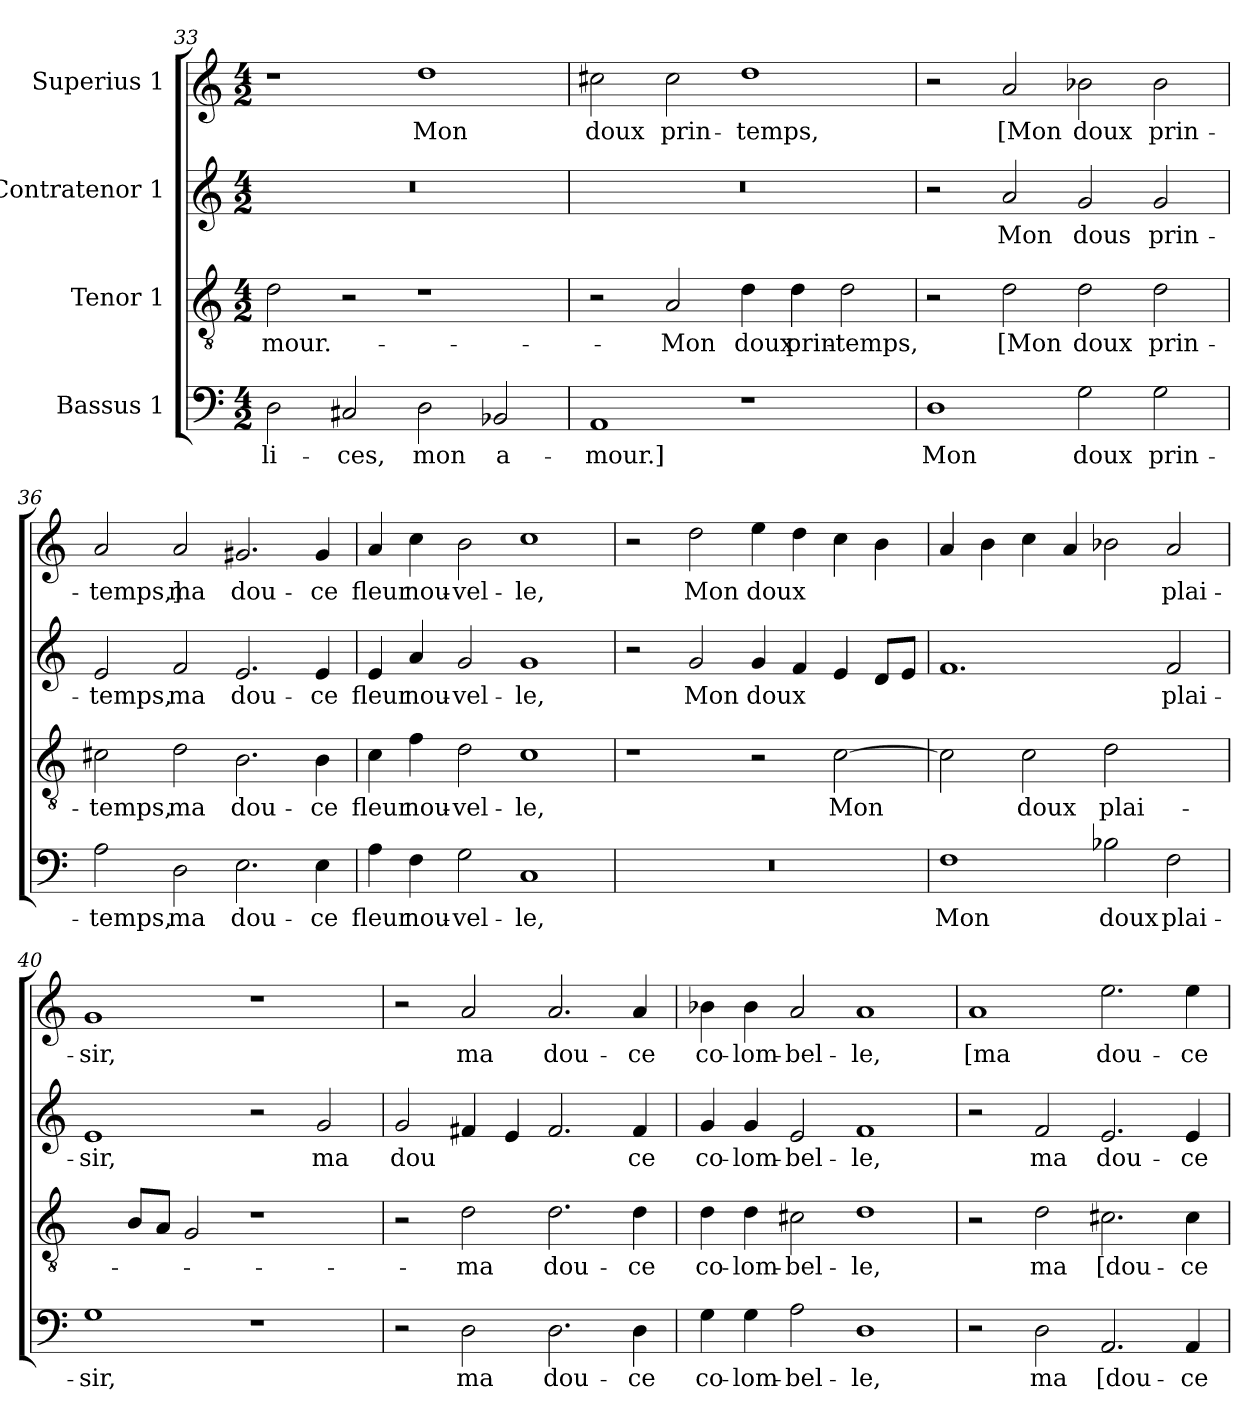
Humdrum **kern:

**kern	**text	**kern	**text	**kern	**text	**kern	**text
*part4	*part4	*part3	*part3	*part2	*part2	*part1	*part1
*staff4	*staff4	*staff3	*staff3	*staff2	*staff2	*staff1	*staff1
*I"Bassus 1	*	*I"Tenor 1	*	*I"Contratenor 1	*	*I"Superius 1	*
*clefF4	*	*clefGv2	*	*clefG2	*	*clefG2	*
*k[]	*	*k[]	*	*k[]	*	*k[]	*
*C:	*	*C:	*	*C:	*	*C:	*
*M4/2	*	*M4/2	*	*M4/2	*	*M4/2	*
=33	=33	=33	=33	=33	=33	=33	=33
!	!LO:LY:b	!	!LO:LY:b	!	!	!	!
2D\	-li-	2d\	-mour.-	0r	.	1r	.
!	!LO:LY:b	!	!	!	!	!	!
2C#X/	-ces,	2r	.	.	.	.	.
!	!LO:LY:b	!	!	!	!	!	!LO:LY:b
2D\	mon	1r	.	.	.	1dd	Mon
!	!LO:LY:b	!	!	!	!	!	!
2BB-X/	a-	.	.	.	.	.	.
=34	=34	=34	=34	=34	=34	=34	=34
!	!LO:LY:b	!	!	!	!	!	!LO:LY:b
1AA	-mour.]	2r	.	0r	.	2cc#X\	doux
!	!	!	!LO:LY:b	!	!	!	!LO:LY:b
.	.	2A/	-Mon	.	.	2cc#\	prin-
!	!	!	!LO:LY:b	!	!	!	!LO:LY:b
1r	.	4d\	doux	.	.	1dd	-temps,
!	!	!	!LO:LY:b	!	!	!	!
.	.	4d\	prin-	.	.	.	.
!	!	!	!LO:LY:b	!	!	!	!
.	.	2d\	-temps,	.	.	.	.
=35	=35	=35	=35	=35	=35	=35	=35
!	!LO:LY:b	!	!	!	!	!	!
1D	Mon	2r	.	2r	.	2r	.
!	!	!	!LO:LY:b	!	!LO:LY:b	!	!LO:LY:b
.	.	2d\	[Mon	2a/	Mon	2a/	[Mon
!	!LO:LY:b	!	!LO:LY:b	!	!LO:LY:b	!	!LO:LY:b
2G\	doux	2d\	doux	2g/	dous	2b-X\	doux
!	!LO:LY:b	!	!LO:LY:b	!	!LO:LY:b	!	!LO:LY:b
2G\	prin-	2d\	prin-	2g/	prin-	2b-\	prin-
!!LO:LB:g=z
=36	=36	=36	=36	=36	=36	=36	=36
!	!LO:LY:b	!	!LO:LY:b	!	!LO:LY:b	!	!LO:LY:b
2A\	-temps,	2c#X\	-temps,	2e/	-temps,	2a/	-temps,]
!	!LO:LY:b	!	!LO:LY:b	!	!LO:LY:b	!	!LO:LY:b
2D\	ma	2d\	ma	2f/	ma	2a/	ma
!	!LO:LY:b	!	!LO:LY:b	!	!LO:LY:b	!	!LO:LY:b
2.E\	dou-	2.B\	dou-	2.e/	dou-	2.g#X/	dou-
!	!LO:LY:b	!	!LO:LY:b	!	!LO:LY:b	!	!LO:LY:b
4E\	-ce	4B\	-ce	4e/	-ce	4g#/	-ce
=37	=37	=37	=37	=37	=37	=37	=37
!	!LO:LY:b	!	!LO:LY:b	!	!LO:LY:b	!	!LO:LY:b
4A\	fleur	4c\	fleur	4e/	fleur	4a/	fleur
!	!LO:LY:b	!	!LO:LY:b	!	!LO:LY:b	!	!LO:LY:b
4F\	nou-	4f\	nou-	4a/	nou-	4cc\	nou-
!	!LO:LY:b	!	!LO:LY:b	!	!LO:LY:b	!	!LO:LY:b
2G\	-vel-	2d\	-vel-	2g/	-vel-	2b\	-vel-
!	!LO:LY:b	!	!LO:LY:b	!	!LO:LY:b	!	!LO:LY:b
1C	-le,	1c	-le,	1g	-le,	1cc	-le,
=38	=38	=38	=38	=38	=38	=38	=38
0r	.	1r	.	2r	.	2r	.
!	!	!	!	!	!LO:LY:b	!	!LO:LY:b
.	.	.	.	2g/	Mon	2dd\	Mon
!	!	!	!	!	!LO:LY:b	!	!LO:LY:b
.	.	2r	.	4g/	doux	4ee\	doux
.	.	.	.	4f/	.	4dd\	.
!	!	!	!LO:LY:b	!	!	!	!
.	.	[2c\	Mon	4e/	.	4cc\	.
.	.	.	.	8d/L	.	4b\	.
.	.	.	.	8e/J	.	.	.
!!LO:LB:g=z
=39	=39	=39	=39	=39	=39	=39	=39
!	!LO:LY:b	!	!	!	!	!	!
1F	Mon	2c\]	.	1.f	.	4a/	.
.	.	.	.	.	.	4b\	.
!	!	!	!LO:LY:b	!	!	!	!
.	.	2c\	doux	.	.	4cc\	.
.	.	.	.	.	.	4a/	.
!	!LO:LY:b	!	!LO:LY:b	!	!	!	!
2B-X\	doux	2d\	plai-	.	.	2b-X\	.
!	!LO:LY:b	!	!LO:LY:b	!	!LO:LY:b	!	!LO:LY:b
2F\	plai-	[2c\yy	-sir,	2f/	plai-	2a/	plai-
=40	=40	=40	=40	=40	=40	=40	=40
!	!LO:LY:b	!	!	!	!LO:LY:b	!	!LO:LY:b
1G	-sir,	4c\yy]	.	1e	-sir,	1g	-sir,
.	.	8B/L	.	.	.	.	.
.	.	8A/J	.	.	.	.	.
.	.	2G/	.	.	.	.	.
1r	.	1r	.	2r	.	1r	.
!	!	!	!	!	!LO:LY:b	!	!
.	.	.	.	2g/	ma	.	.
=41	=41	=41	=41	=41	=41	=41	=41
!	!	!	!	!	!LO:LY:b	!	!
2r	.	2r	.	2g/	dou	2r	.
!	!LO:LY:b	!	!LO:LY:b	!	!	!	!LO:LY:b
2D\	ma	2d\	ma	4f#X/	.	2a/	ma
.	.	.	.	4e/	.	.	.
!	!LO:LY:b	!	!LO:LY:b	!	!	!	!LO:LY:b
2.D\	dou-	2.d\	dou-	2.f#/	.	2.a/	dou-
!	!LO:LY:b	!	!LO:LY:b	!	!LO:LY:b	!	!LO:LY:b
4D\	-ce	4d\	-ce	4f#/	ce	4a/	-ce
=42	=42	=42	=42	=42	=42	=42	=42
!	!LO:LY:b	!	!LO:LY:b	!	!LO:LY:b	!	!LO:LY:b
4G\	co-	4d\	co-	4g/	co-	4b-X\	co-
!	!LO:LY:b	!	!LO:LY:b	!	!LO:LY:b	!	!LO:LY:b
4G\	-lom-	4d\	-lom-	4g/	-lom-	4b-\	-lom-
!	!LO:LY:b	!	!LO:LY:b	!	!LO:LY:b	!	!LO:LY:b
2A\	-bel-	2c#X\	-bel-	2e/	-bel-	2a/	-bel-
!	!LO:LY:b	!	!LO:LY:b	!	!LO:LY:b	!	!LO:LY:b
1D	-le,	1d	-le,	1f	-le,	1a	-le,
!!LO:LB:g=z
=43	=43	=43	=43	=43	=43	=43	=43
!	!	!	!	!	!	!	!LO:LY:b
2r	.	2r	.	2r	.	1a	[ma
!	!LO:LY:b	!	!LO:LY:b	!	!LO:LY:b	!	!
2D\	ma	2d\	ma	2f/	ma	.	.
!	!LO:LY:b	!	!LO:LY:b	!	!LO:LY:b	!	!LO:LY:b
2.AA/	[dou-	2.c#X\	[dou-	2.e/	dou-	2.ee\	dou-
!	!LO:LY:b	!	!LO:LY:b	!	!LO:LY:b	!	!LO:LY:b
4AA/	-ce	4c#\	-ce	4e/	-ce	4ee\	-ce
=	=	=	=	=	=	=	=
*-	*-	*-	*-	*-	*-	*-	*-
